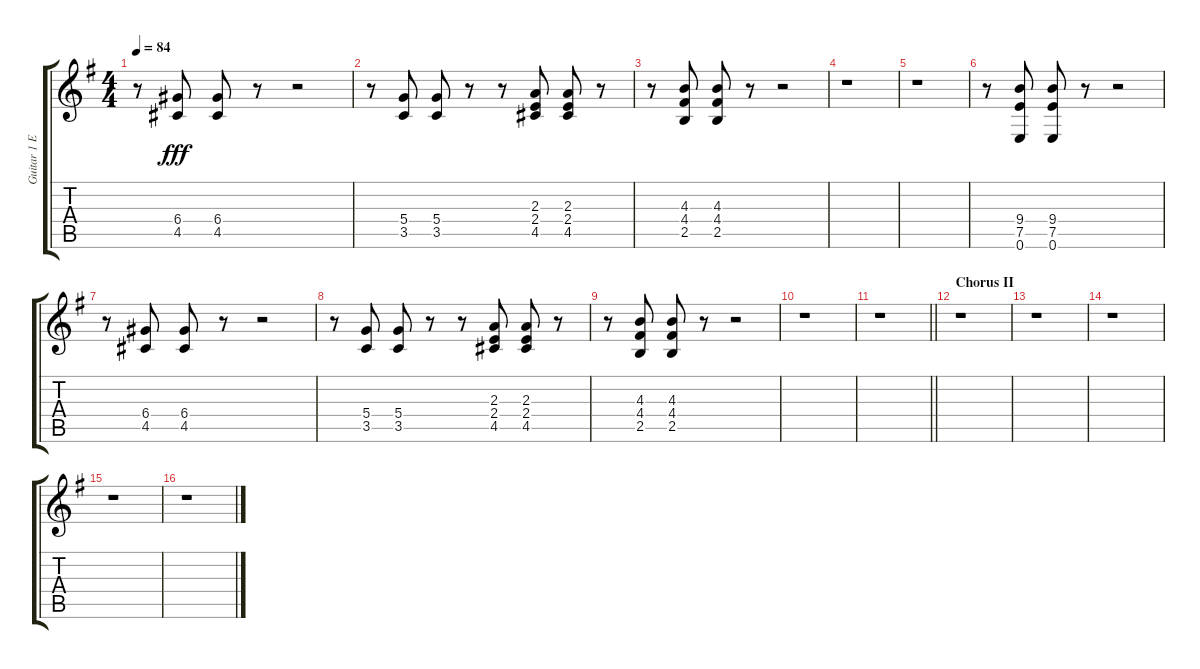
\track ("Guitar 1 Echo" "Guitar 1 E") {instrument distortionguitar}
\staff {score tabs}
\tuning (E4 B3 G3 D3 A2 E2) {hide}
\ts (4 4)
\tempo 84
\clef g2
\ks g
r.8{dy fff} (6.4 4.5).8{balance 0} (6.4 4.5).8{balance 16} r.8 r.2 |
r.8 (5.4 3.5).8{balance 0} (5.4 3.5).8{balance 16} r.8 r.8 (2.3 2.4 4.5).8{balance 0} (2.3 2.4 4.5).8{balance 16} r.8 |
r.8 (4.3 4.4 2.5).8{balance 0} (4.3 4.4 2.5).8{balance 16} r.8 r.2 |
r.1 |
r.1 |
r.8 (9.4 7.5 0.6).8{balance 0} (9.4 7.5 0.6).8{balance 16} r.8 r.2 |
r.8 (6.4 4.5).8{balance 0} (6.4 4.5).8{balance 16} r.8 r.2 |
r.8 (5.4 3.5).8{balance 0} (5.4 3.5).8{balance 16} r.8 r.8 (2.3 2.4 4.5).8{balance 0} (2.3 2.4 4.5).8{balance 16} r.8 |
r.8 (4.3 4.4 2.5).8{balance 0} (4.3 4.4 2.5).8{balance 16} r.8 r.2 |
r.1 |
\barLineRight lightlight
r.1 |
\section ("" "Chorus II")
r.1 |
r.1 |
r.1 |
r.1 |
r.1
